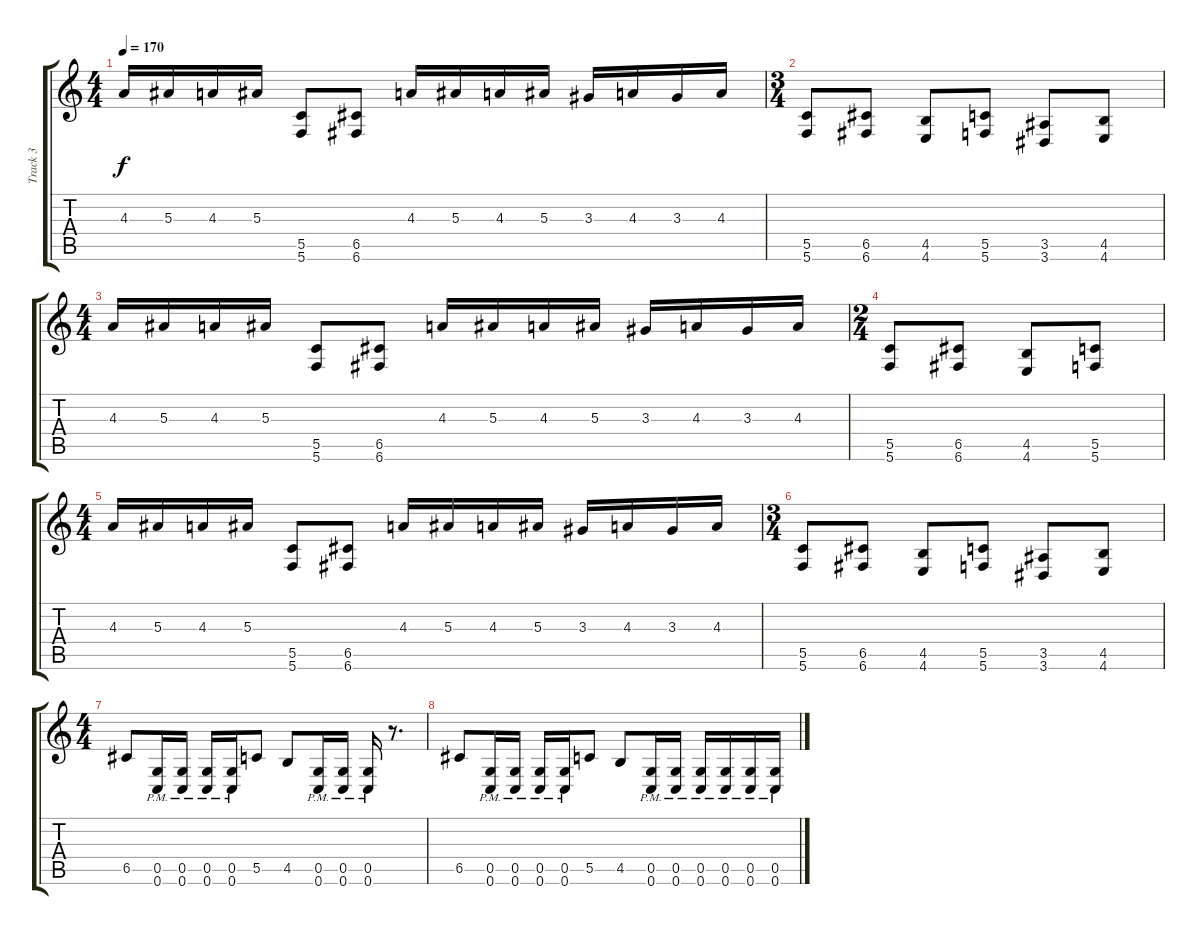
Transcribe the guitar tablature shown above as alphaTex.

\track ("Track 3" "Track 3") {instrument distortionguitar}
\staff {score tabs}
\tuning (D4 A3 F3 C3 G2 C2) {hide}
\ts (4 4)
\tempo 170
\clef g2
\ks c
4.3.16{dy f} 5.3.16 4.3.16 5.3.16 (5.5 5.6).8 (6.5 6.6).8 4.3.16 5.3.16 4.3.16 5.3.16 3.3.16 4.3.16 3.3.16 4.3.16 |
\ts (3 4)
(5.5 5.6).8 (6.5 6.6).8 (4.5 4.6).8 (5.5 5.6).8 (3.5 3.6).8 (4.5 4.6).8 |
\ts (4 4)
4.3.16 5.3.16 4.3.16 5.3.16 (5.5 5.6).8 (6.5 6.6).8 4.3.16 5.3.16 4.3.16 5.3.16 3.3.16 4.3.16 3.3.16 4.3.16 |
\ts (2 4)
(5.5 5.6).8 (6.5 6.6).8 (4.5 4.6).8 (5.5 5.6).8 |
\ts (4 4)
4.3.16 5.3.16 4.3.16 5.3.16 (5.5 5.6).8 (6.5 6.6).8 4.3.16 5.3.16 4.3.16 5.3.16 3.3.16 4.3.16 3.3.16 4.3.16 |
\ts (3 4)
(5.5 5.6).8 (6.5 6.6).8 (4.5 4.6).8 (5.5 5.6).8 (3.5 3.6).8 (4.5 4.6).8 |
\ts (4 4)
6.5.8 (0.5{pm} 0.6{pm}).16 (0.5{pm} 0.6{pm}).16 (0.5{pm} 0.6{pm}).16 (0.5{pm} 0.6{pm}).16 5.5.8 4.5.8 (0.5{pm} 0.6{pm}).16 (0.5{pm} 0.6{pm}).16 (0.5{pm} 0.6{pm}).16 r.8{d} |
6.5.8 (0.5{pm} 0.6{pm}).16 (0.5{pm} 0.6{pm}).16 (0.5{pm} 0.6{pm}).16 (0.5{pm} 0.6{pm}).16 5.5.8 4.5.8 (0.5{pm} 0.6{pm}).16 (0.5{pm} 0.6{pm}).16 (0.5{pm} 0.6{pm}).16 (0.5{pm} 0.6{pm}).16 (0.5{pm} 0.6{pm}).16 (0.5{pm} 0.6{pm}).16
